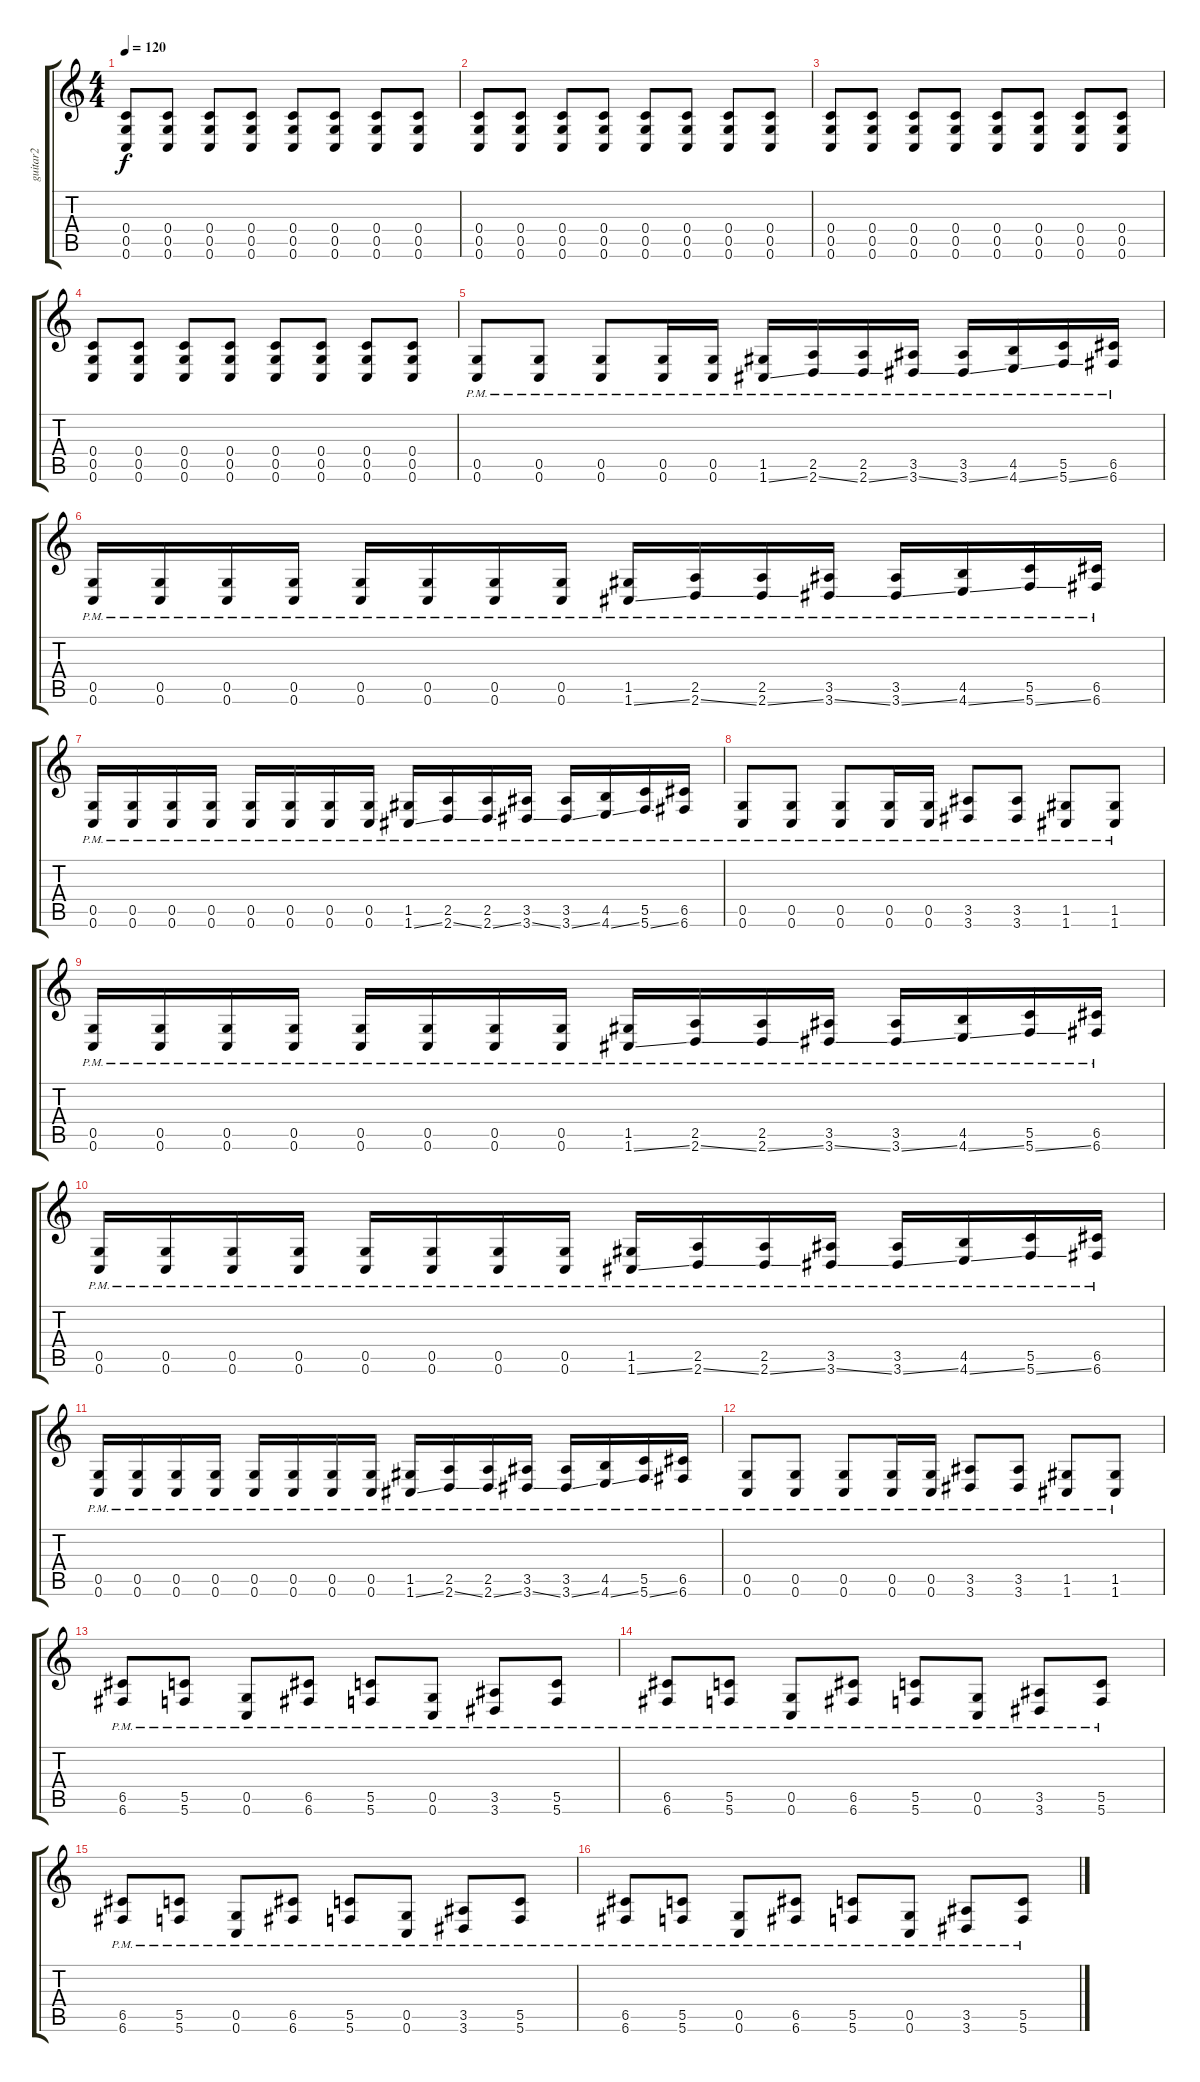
\track ("guitar2" "guitar2") {instrument distortionguitar}
\staff {score tabs}
\tuning (D4 A3 F3 C3 G2 C2) {hide}
\ts (4 4)
\tempo 120
\clef g2
\ks c
(0.4 0.5 0.6).8{dy f} (0.4 0.5 0.6).8 (0.4 0.5 0.6).8 (0.4 0.5 0.6).8 (0.4 0.5 0.6).8 (0.4 0.5 0.6).8 (0.4 0.5 0.6).8 (0.4 0.5 0.6).8 |
(0.4 0.5 0.6).8 (0.4 0.5 0.6).8 (0.4 0.5 0.6).8 (0.4 0.5 0.6).8 (0.4 0.5 0.6).8 (0.4 0.5 0.6).8 (0.4 0.5 0.6).8 (0.4 0.5 0.6).8 |
(0.4 0.5 0.6).8 (0.4 0.5 0.6).8 (0.4 0.5 0.6).8 (0.4 0.5 0.6).8 (0.4 0.5 0.6).8 (0.4 0.5 0.6).8 (0.4 0.5 0.6).8 (0.4 0.5 0.6).8 |
(0.4 0.5 0.6).8 (0.4 0.5 0.6).8 (0.4 0.5 0.6).8 (0.4 0.5 0.6).8 (0.4 0.5 0.6).8 (0.4 0.5 0.6).8 (0.4 0.5 0.6).8 (0.4 0.5 0.6).8 |
(0.5{pm} 0.6).8 (0.5{pm} 0.6).8 (0.5{pm} 0.6).8 (0.5{pm} 0.6).16 (0.5{pm} 0.6).16 (1.5{pm} 1.6{ss}).16 (2.5{pm} 2.6{ss}).16 (2.5{pm} 2.6{ss}).16 (3.5{pm} 3.6{ss}).16 (3.5{pm} 3.6{ss}).16 (4.5{pm} 4.6{ss}).16 (5.5{pm} 5.6{ss}).16 (6.5{pm} 6.6).16 |
(0.5{pm} 0.6).16 (0.5{pm} 0.6).16 (0.5{pm} 0.6).16 (0.5{pm} 0.6).16 (0.5{pm} 0.6).16 (0.5{pm} 0.6).16 (0.5{pm} 0.6).16 (0.5{pm} 0.6).16 (1.5{pm} 1.6{ss}).16 (2.5{pm} 2.6{ss}).16 (2.5{pm} 2.6{ss}).16 (3.5{pm} 3.6{ss}).16 (3.5{pm} 3.6{ss}).16 (4.5{pm} 4.6{ss}).16 (5.5{pm} 5.6{ss}).16 (6.5{pm} 6.6).16 |
(0.5{pm} 0.6).16 (0.5{pm} 0.6).16 (0.5{pm} 0.6).16 (0.5{pm} 0.6).16 (0.5{pm} 0.6).16 (0.5{pm} 0.6).16 (0.5{pm} 0.6).16 (0.5{pm} 0.6).16 (1.5{pm} 1.6{ss}).16 (2.5{pm} 2.6{ss}).16 (2.5{pm} 2.6{ss}).16 (3.5{pm} 3.6{ss}).16 (3.5{pm} 3.6{ss}).16 (4.5{pm} 4.6{ss}).16 (5.5{pm} 5.6{ss}).16 (6.5{pm} 6.6).16 |
(0.5{pm} 0.6).8 (0.5{pm} 0.6).8 (0.5{pm} 0.6).8 (0.5{pm} 0.6).16 (0.5{pm} 0.6).16 (3.5{pm} 3.6).8 (3.5{pm} 3.6).8 (1.5{pm} 1.6).8 (1.5{pm} 1.6).8 |
(0.5{pm} 0.6).16 (0.5{pm} 0.6).16 (0.5{pm} 0.6).16 (0.5{pm} 0.6).16 (0.5{pm} 0.6).16 (0.5{pm} 0.6).16 (0.5{pm} 0.6).16 (0.5{pm} 0.6).16 (1.5{pm} 1.6{ss}).16 (2.5{pm} 2.6{ss}).16 (2.5{pm} 2.6{ss}).16 (3.5{pm} 3.6{ss}).16 (3.5{pm} 3.6{ss}).16 (4.5{pm} 4.6{ss}).16 (5.5{pm} 5.6{ss}).16 (6.5{pm} 6.6).16 |
(0.5{pm} 0.6).16 (0.5{pm} 0.6).16 (0.5{pm} 0.6).16 (0.5{pm} 0.6).16 (0.5{pm} 0.6).16 (0.5{pm} 0.6).16 (0.5{pm} 0.6).16 (0.5{pm} 0.6).16 (1.5{pm} 1.6{ss}).16 (2.5{pm} 2.6{ss}).16 (2.5{pm} 2.6{ss}).16 (3.5{pm} 3.6{ss}).16 (3.5{pm} 3.6{ss}).16 (4.5{pm} 4.6{ss}).16 (5.5{pm} 5.6{ss}).16 (6.5{pm} 6.6).16 |
(0.5{pm} 0.6).16 (0.5{pm} 0.6).16 (0.5{pm} 0.6).16 (0.5{pm} 0.6).16 (0.5{pm} 0.6).16 (0.5{pm} 0.6).16 (0.5{pm} 0.6).16 (0.5{pm} 0.6).16 (1.5{pm} 1.6{ss}).16 (2.5{pm} 2.6{ss}).16 (2.5{pm} 2.6{ss}).16 (3.5{pm} 3.6{ss}).16 (3.5{pm} 3.6{ss}).16 (4.5{pm} 4.6{ss}).16 (5.5{pm} 5.6{ss}).16 (6.5{pm} 6.6).16 |
(0.5{pm} 0.6).8 (0.5{pm} 0.6).8 (0.5{pm} 0.6).8 (0.5{pm} 0.6).16 (0.5{pm} 0.6).16 (3.5{pm} 3.6).8 (3.5{pm} 3.6).8 (1.5{pm} 1.6).8 (1.5{pm} 1.6).8 |
(6.5{pm} 6.6).8 (5.5{pm} 5.6).8 (0.5{pm} 0.6).8 (6.5{pm} 6.6).8 (5.5{pm} 5.6).8 (0.5{pm} 0.6).8 (3.5{pm} 3.6).8 (5.5{pm} 5.6).8 |
(6.5{pm} 6.6).8 (5.5{pm} 5.6).8 (0.5{pm} 0.6).8 (6.5{pm} 6.6).8 (5.5{pm} 5.6).8 (0.5{pm} 0.6).8 (3.5{pm} 3.6).8 (5.5{pm} 5.6).8 |
(6.5{pm} 6.6).8 (5.5{pm} 5.6).8 (0.5{pm} 0.6).8 (6.5{pm} 6.6).8 (5.5{pm} 5.6).8 (0.5{pm} 0.6).8 (3.5{pm} 3.6).8 (5.5{pm} 5.6).8 |
(6.5{pm} 6.6).8 (5.5{pm} 5.6).8 (0.5{pm} 0.6).8 (6.5{pm} 6.6).8 (5.5{pm} 5.6).8 (0.5{pm} 0.6).8 (3.5{pm} 3.6).8 (5.5{pm} 5.6).8
